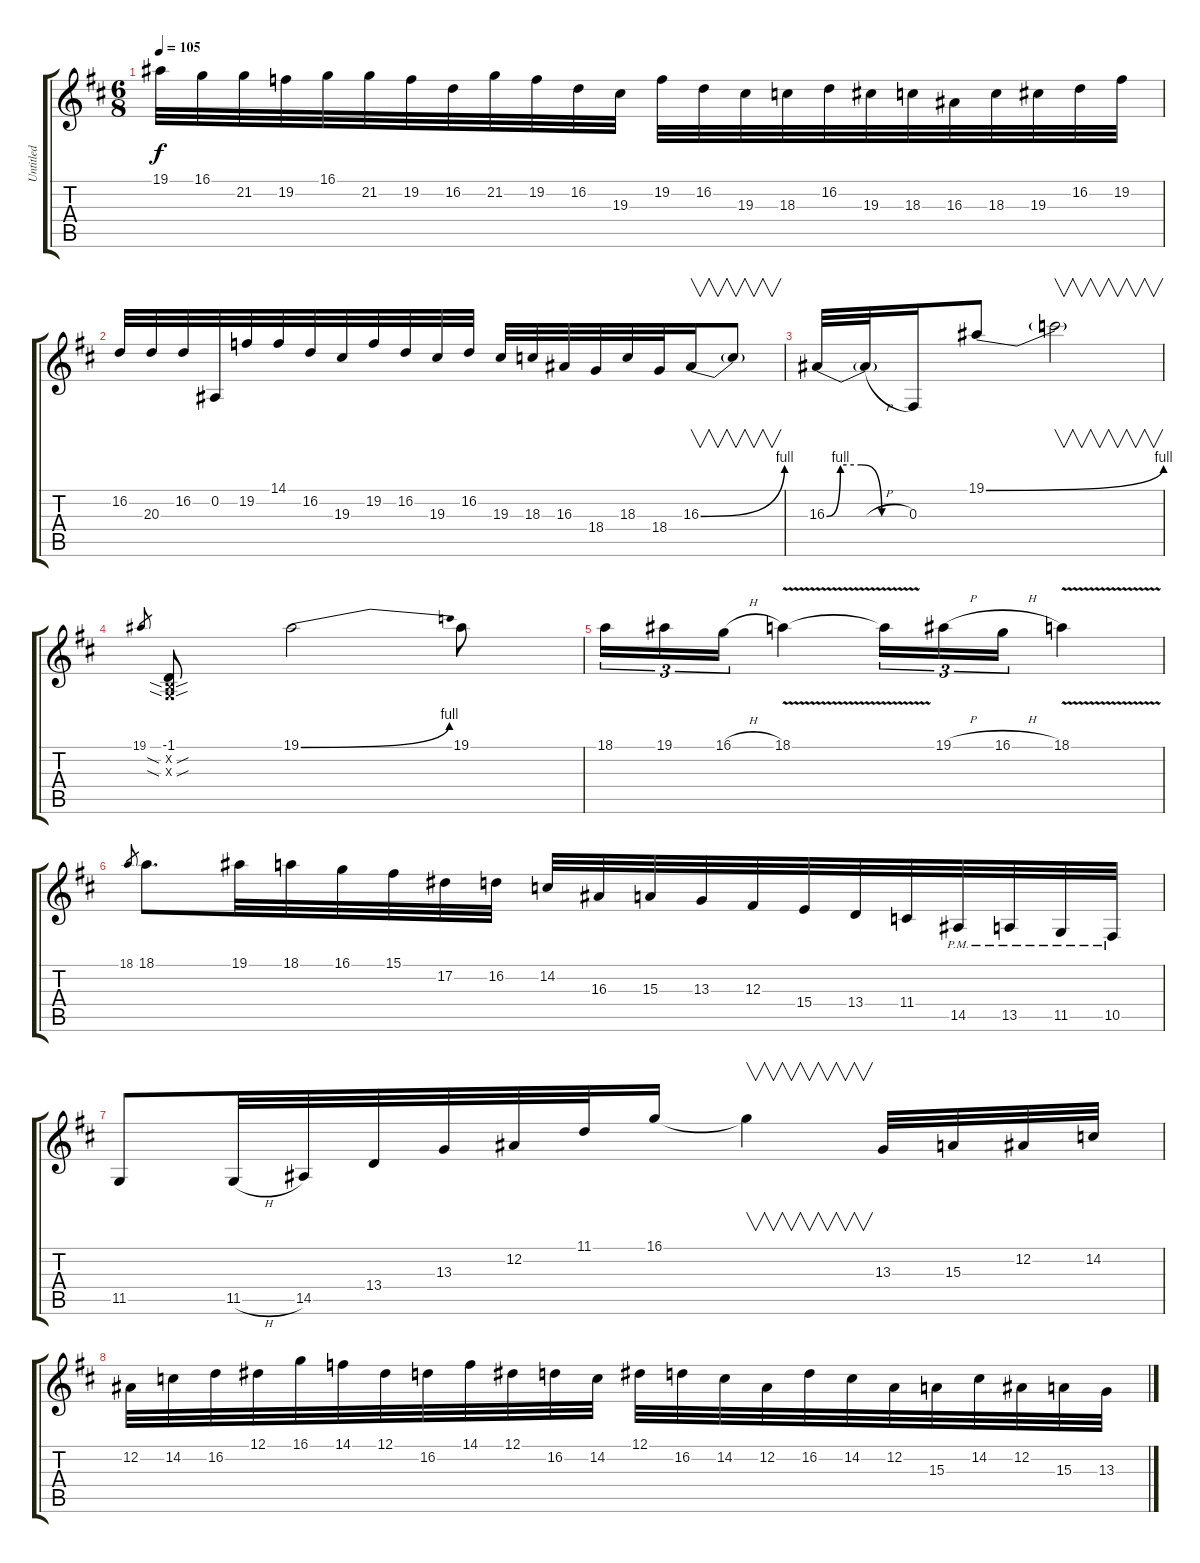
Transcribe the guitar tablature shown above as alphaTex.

\track ("Untitled" "Untitled") {instrument lead2sawtooth}
\staff {score tabs}
\tuning (Eb4 Bb3 Gb3 Db3 Ab2 Eb2) {hide}
\ts (6 8)
\tempo 105
\clef g2
\ks d
19.1.32{dy f} 16.1.32 21.2.32 19.2.32 16.1.32 21.2.32 19.2.32 16.2.32 21.2.32 19.2.32 16.2.32 19.3.32 19.2.32 16.2.32 19.3.32 18.3.32 16.2.32 19.3.32 18.3.32 16.3.32 18.3.32 19.3.32 16.2.32 19.2.32 |
16.2.32 20.3.32 16.2.32 0.2.32 19.2.32 14.1.32 16.2.32 19.3.32 19.2.32 16.2.32 19.3.32 16.2.32 19.3.32 18.3.32 16.3.32 18.4.32 18.3.32 18.4.32 16.3{be (bend 0 0 60 4)}.16{v} 16.3{t}.8{v} |
16.3{be (custom 0 0 10 4 25 4 40 0 60 0)}.32 16.3{h t}.32 0.3.16 19.1{be (bend 0 0 60 4)}.8 19.1{t}.2{v} |
19.1.8{gr} (-1.1 1.2{sia sou x} 1.3{sia sou x}).8 19.1{be (bend 0 0 60 4)}.2 19.1.8 |
18.1.16{tu (3 2)} 19.1.16{tu (3 2)} 16.1{h}.16{tu (3 2)} 18.1{v}.4 18.1{v t}.16{tu (3 2)} 19.1{h}.16{tu (3 2)} 16.1{h}.16{tu (3 2)} 18.1{v}.4 |
18.1.8{gr} 18.1.8{d} 19.1.32 18.1.32 16.1.32 15.1.32 17.2.32 16.2.32 14.2.32 16.3.32 15.3.32 13.3.32 12.3.32 15.4.32 13.4.32 11.4.32 14.5{pm}.32 13.5{pm}.32 11.5{pm}.32 10.5{pm}.32 |
11.5.8 11.5{h}.32 14.5.32 13.4.32 13.3.32 12.2.32 11.1.32 16.1.16 16.1{t}.4{v} 13.3.32 15.3.32 12.2.32 14.2.32 |
12.2.32 14.2.32 16.2.32 12.1.32 16.1.32 14.1.32 12.1.32 16.2.32 14.1.32 12.1.32 16.2.32 14.2.32 12.1.32 16.2.32 14.2.32 12.2.32 16.2.32 14.2.32 12.2.32 15.3.32 14.2.32 12.2.32 15.3.32 13.3.32
